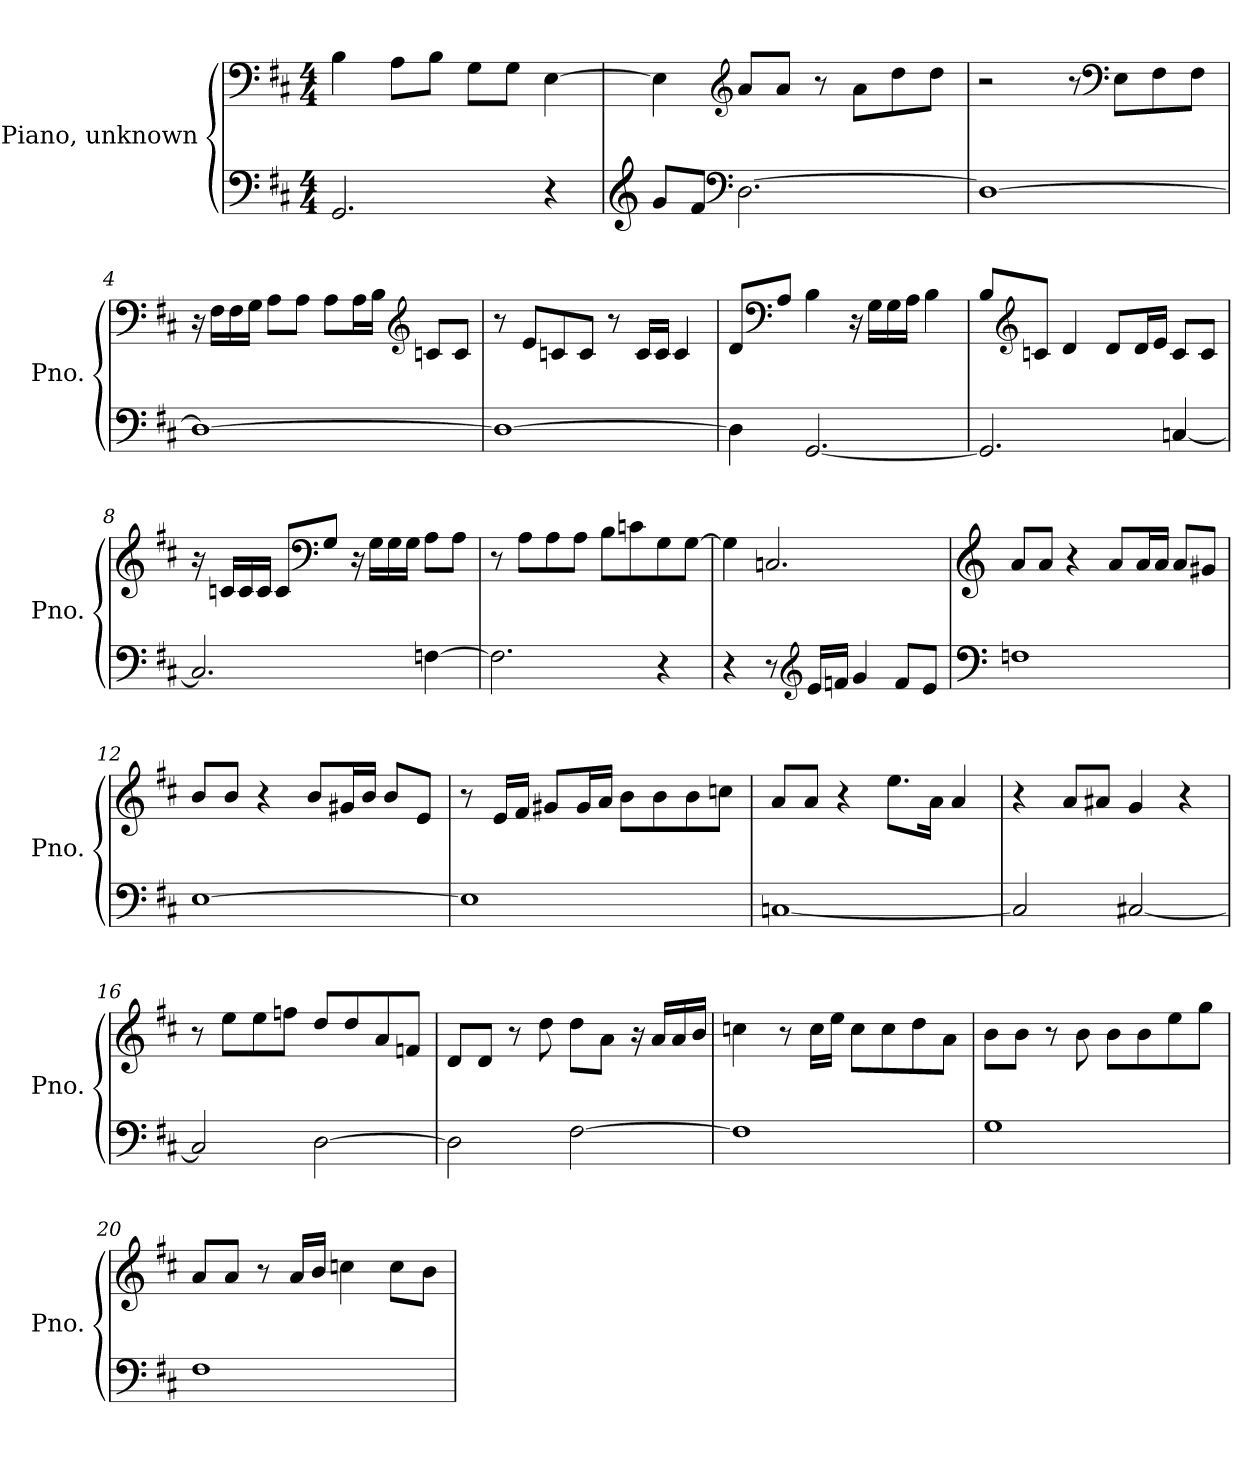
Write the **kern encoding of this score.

**kern	**kern
*part1	*part1
*staff2	*staff1
*I"Piano, unknown	*
*I'Pno.	*
*clefF4	*clefF4
*k[f#c#]	*k[f#c#]
*M4/4	*M4/4
*MM120	*MM120
=1	=1
2.GG/	4B\
.	8A\L
.	8B\J
.	8G\L
.	8G\J
4r	[4E\
=2	=2
*clefG2	*
8g/L	4E\]
8f#/J	.
*clefF4	*clefG2
[2.D\	8a/L
.	8a/J
.	8r
.	8a\L
.	8dd\
.	8dd\J
=3	=3
1D_	2r
.	8r
*	*clefF4
.	8E\L
.	8F#\
.	8F#\J
=4	=4
1D_	16r
.	16F#\LL
.	16F#\
.	16G\JJ
.	8A\L
.	8A\J
.	8A\L
.	16A\L
.	16B\JJ
*	*clefG2
.	8cn/L
.	8c/J
!!LO:LB:g=z
=5	=5
1D_	8r
.	8e/L
.	8cn/
.	8c/J
.	8r
.	16c/LL
.	16c/JJ
.	4c/
=6	=6
4D\]	8d/L
*	*clefF4
.	8A/J
[2.GG/	4B\
.	16r
.	16G\LL
.	16G\
.	16A\JJ
.	4B\
=7	=7
2.GG/]	8B/L
*	*clefG2
.	8cn/J
.	4d/
.	8d/L
.	16d/L
.	16e/JJ
[4Cn/	8c/L
.	8c/J
!!LO:LB:g=z
=8	=8
2.C/]	16r
.	16cn/LL
.	16c/
.	16c/JJ
.	8c/L
*	*clefF4
.	8G/J
.	16r
.	16G\LL
.	16G\
.	16G\JJ
[4Fn\	8A\L
.	8A\J
=9	=9
2.F\]	8r
.	8A\L
.	8A\
.	8A\J
.	8B\L
.	8cn\
4r	8G\
.	[8G\J
=10	=10
4r	4G\]
8r	2.Cn/
*clefG2	*
16e/LL	.
16fn/JJ	.
4g/	.
8f/L	.
8e/J	.
!!LO:LB:g=z
=11	=11
*clefF4	*clefG2
1Fn	8a/L
.	8a/J
.	4r
.	8a/L
.	16a/L
.	16a/JJ
.	8a/L
.	8g#X/J
=12	=12
[1E	8b/L
.	8b/J
.	4r
.	8b/L
.	16g#X/L
.	16b/JJ
.	8b/L
.	8e/J
=13	=13
1E]	8r
.	16e/LL
.	16f#/JJ
.	8g#X/L
.	16g#/L
.	16a/JJ
.	8b\L
.	8b\
.	8b\
.	8ccn\J
=14	=14
[1Cn	8a/L
.	8a/J
.	4r
.	8.ee\L
.	16a\Jk
.	4a/
=15	=15
2C/]	4r
.	8a/L
.	8a#X/J
[2C#X/	4g/
.	4r
!!LO:LB:g=z
=16	=16
2C#/]	8r
.	8ee\L
.	8ee\
.	8ffn\J
[2D\	8dd/L
.	8dd/
.	8a/
.	8fn/J
=17	=17
2D\]	8d/L
.	8d/J
.	8r
.	8dd\
[2F#\	8dd\L
.	8a\J
.	16r
.	16a/LL
.	16a/
.	16b/JJ
=18	=18
1F#]	4ccn\
.	8r
.	16cc\LL
.	16ee\JJ
.	8cc\L
.	8cc\
.	8dd\
.	8a\J
=19	=19
1G	8b\L
.	8b\J
.	8r
.	8b\
.	8b\L
.	8b\
.	8ee\
.	8gg\J
!!LO:LB:g=z
=20	=20
1F#	8a/L
.	8a/J
.	8r
.	16a/LL
.	16b/JJ
.	4ccn\
.	8cc\L
.	8b\J
=	=
*-	*-
